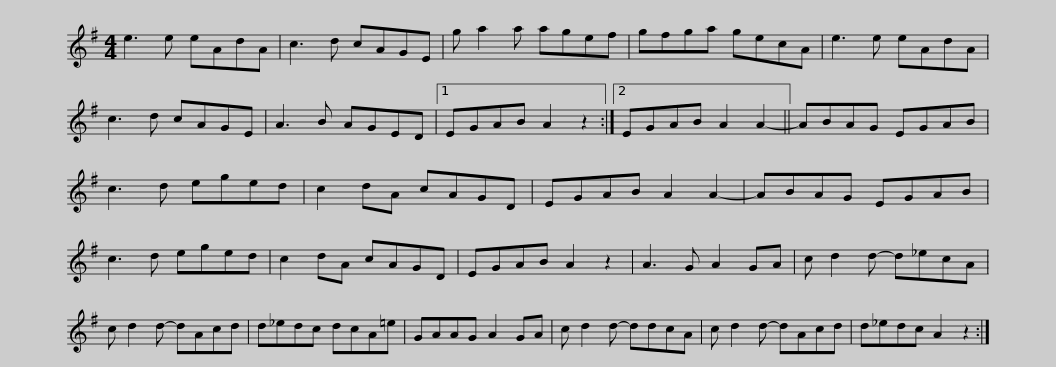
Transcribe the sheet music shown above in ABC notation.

X:1
L:1/8
M:4/4
I:linebreak $
K:G
V:1 treble
V:1
 e3 e eAdA | c3 d cAGE | g a2 a agef | gfga gecA | e3 e eAdA | %5
 c3 d cAGE |$ A3 B AGED |1 EGAB A2 z2 :|2 EGAB A2 A2- || ABAG EGAB | %10
 c3 d eged | c2 dA cAGD |$ EGAB A2 A2- | ABAG EGAB | c3 d eged | %15
 c2 dA cAGD | EGAB A2 z2 | A3 G A2 GA |$ c d2 d- d_ecA | c d2 d- dAcd | %20
 d_edc dcA=e | GAAG A2 GA | c d2 d- ddcA | c d2 d- dAcd |$ d_edc A2 z2 :| %25
